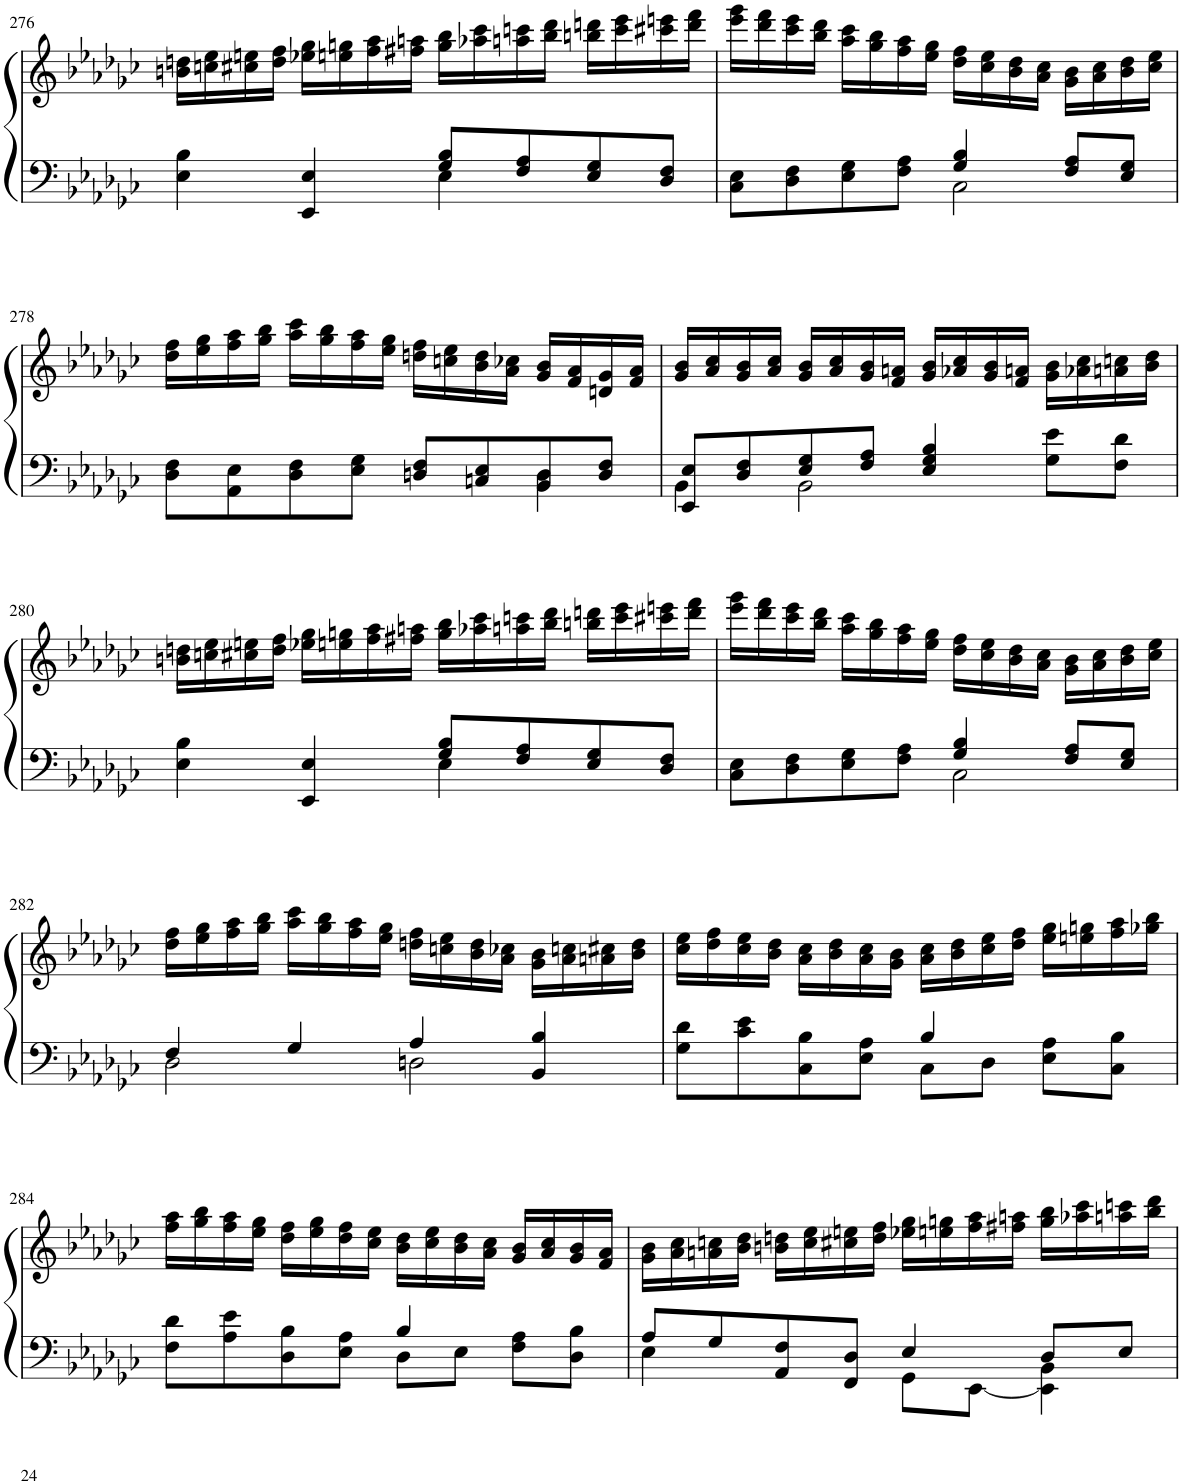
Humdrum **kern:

**kern	**kern
*part2	*part1
*staff2	*staff1
*I"Piano	*I"Piano
*I'Pno	*I'Pno
!!LO:PB:g=z
*clefF4	*clefG2
*k[b-e-a-d-g-c-]	*k[b-e-a-d-g-c-]
*M4/4	*M4/4
=276	=276
*^	*
4E-\ 4B-\	2ryy	16bn\ 16ddn\LL
.	.	16ccn\ 16ee-\
.	.	16cc#X\ 16een\
.	.	16dd\ 16ff\JJ
4EE-/ 4E-/	.	16ee-X\ 16gg-\LL
.	.	16een\ 16ggn\
.	.	16ff\ 16aa-\
.	.	16ff#X\ 16aan\JJ
8G-/ 8B-/L	4E-\	16gg\ 16bb-\LL
.	.	16aa-X\ 16ccc-\
8F/ 8A-/	.	16aan\ 16cccn\
.	.	16bb-\ 16ddd-\JJ
8E-/ 8G-/	4ryy	16bbn\ 16dddn\LL
.	.	16ccc\ 16eee-\
8D-/ 8F/J	.	16ccc#X\ 16eeen\
.	.	16ddd\ 16fff\JJ
=277	=277	=277
8C-\ 8E-\L	2ryy	16eee-\ 16ggg-\LL
.	.	16ddd-\ 16fff\
8D-\ 8F\	.	16ccc-\ 16eee-\
.	.	16bb-\ 16ddd-\JJ
8E-\ 8G-\	.	16aa-\ 16ccc-\LL
.	.	16gg-\ 16bb-\
8F\ 8A-\J	.	16ff\ 16aa-\
.	.	16ee-\ 16gg-\JJ
4G-/ 4B-/	2C-\	16dd-\ 16ff\LL
.	.	16cc-\ 16ee-\
.	.	16b-\ 16dd-\
.	.	16a-\ 16cc-\JJ
8F/ 8A-/L	.	16g-\ 16b-\LL
.	.	16a-\ 16cc-\
8E-/ 8G-/J	.	16b-\ 16dd-\
.	.	16cc-\ 16ee-\JJ
!!LO:LB:g=z
=278	=278	=278
8D-\ 8F\L	2.ryy	16dd-\ 16ff\LL
.	.	16ee-\ 16gg-\
8AA-\ 8E-\	.	16ff\ 16aa-\
.	.	16gg-\ 16bb-\JJ
8D-\ 8F\	.	16aa-\ 16ccc-\LL
.	.	16gg-\ 16bb-\
8E-\ 8G-\J	.	16ff\ 16aa-\
.	.	16ee-\ 16gg-\JJ
8Dn/ 8F/L	.	16ddn\ 16ff\LL
.	.	16ccn\ 16ee-\
8Cn/ 8E-/	.	16b-\ 16dd\
.	.	16a-\ 16cc-X\JJ
8BB-/ 8D/	4BB-\ 4D\	16g-/ 16b-/LL
.	.	16f/ 16a-/
8D/ 8F/J	.	16dn/ 16g-/
.	.	16f/ 16a-/JJ
=279	=279	=279
8EE-/ 8E-/L	4BB-\	16g-/ 16b-/LL
.	.	16a-/ 16cc-/
8D-/ 8F/	.	16g-/ 16b-/
.	.	16a-/ 16cc-/JJ
8E-/ 8G-/	2BB-\	16g-/ 16b-/LL
.	.	16a-/ 16cc-/
8F/ 8A-/J	.	16g-/ 16b-/
.	.	16f/ 16an/JJ
4E-/ 4G-/ 4B-/	.	16g-/ 16b-/LL
.	.	16a-X/ 16cc-/
.	.	16g-/ 16b-/
.	.	16f/ 16an/JJ
8G-\ 8e-\L	4ryy	16g-\ 16b-\LL
.	.	16a-X\ 16cc-\
8F\ 8d-\J	.	16an\ 16ccn\
.	.	16b-\ 16dd-\JJ
!!LO:LB:g=z
=280	=280	=280
4E-\ 4B-\	2ryy	16bn\ 16ddn\LL
.	.	16ccn\ 16ee-\
.	.	16cc#X\ 16een\
.	.	16dd\ 16ff\JJ
4EE-/ 4E-/	.	16ee-X\ 16gg-\LL
.	.	16een\ 16ggn\
.	.	16ff\ 16aa-\
.	.	16ff#X\ 16aan\JJ
8G-/ 8B-/L	4E-\	16gg\ 16bb-\LL
.	.	16aa-X\ 16ccc-\
8F/ 8A-/	.	16aan\ 16cccn\
.	.	16bb-\ 16ddd-\JJ
8E-/ 8G-/	4ryy	16bbn\ 16dddn\LL
.	.	16ccc\ 16eee-\
8D-/ 8F/J	.	16ccc#X\ 16eeen\
.	.	16ddd\ 16fff\JJ
=281	=281	=281
8C-\ 8E-\L	2ryy	16eee-\ 16ggg-\LL
.	.	16ddd-\ 16fff\
8D-\ 8F\	.	16ccc-\ 16eee-\
.	.	16bb-\ 16ddd-\JJ
8E-\ 8G-\	.	16aa-\ 16ccc-\LL
.	.	16gg-\ 16bb-\
8F\ 8A-\J	.	16ff\ 16aa-\
.	.	16ee-\ 16gg-\JJ
4G-/ 4B-/	2C-\	16dd-\ 16ff\LL
.	.	16cc-\ 16ee-\
.	.	16b-\ 16dd-\
.	.	16a-\ 16cc-\JJ
8F/ 8A-/L	.	16g-\ 16b-\LL
.	.	16a-\ 16cc-\
8E-/ 8G-/J	.	16b-\ 16dd-\
.	.	16cc-\ 16ee-\JJ
!!LO:LB:g=z
=282	=282	=282
4F/	2D-\	16dd-\ 16ff\LL
.	.	16ee-\ 16gg-\
.	.	16ff\ 16aa-\
.	.	16gg-\ 16bb-\JJ
4G-/	.	16aa-\ 16ccc-\LL
.	.	16gg-\ 16bb-\
.	.	16ff\ 16aa-\
.	.	16ee-\ 16gg-\JJ
4A-/	2Dn\	16ddn\ 16ff\LL
.	.	16ccn\ 16ee-\
.	.	16b-\ 16dd\
.	.	16a-\ 16cc-X\JJ
4BB-/ 4B-/	.	16g-\ 16b-\LL
.	.	16a-\ 16ccn\
.	.	16an\ 16cc#X\
.	.	16b-\ 16dd\JJ
=283	=283	=283
8G-\ 8d-\L	2ryy	16cc-\ 16ee-\LL
.	.	16dd-\ 16ff\
8c-\ 8e-\	.	16cc-\ 16ee-\
.	.	16b-\ 16dd-\JJ
8C-\ 8B-\	.	16a-\ 16cc-\LL
.	.	16b-\ 16dd-\
8E-\ 8A-\J	.	16a-\ 16cc-\
.	.	16g-\ 16b-\JJ
4B-/	8C-\L	16a-\ 16cc-\LL
.	.	16b-\ 16dd-\
.	8D-\J	16cc-\ 16ee-\
.	.	16dd-\ 16ff\JJ
8E-\ 8A-\L	4ryy	16ee-\ 16gg-\LL
.	.	16een\ 16ggn\
8C-\ 8B-\J	.	16ff\ 16aa-\
.	.	16gg-X\ 16bb-\JJ
!!LO:LB:g=z
=284	=284	=284
8F\ 8d-\L	2ryy	16ff\ 16aa-\LL
.	.	16gg-\ 16bb-\
8A-\ 8e-\	.	16ff\ 16aa-\
.	.	16ee-\ 16gg-\JJ
8D-\ 8B-\	.	16dd-\ 16ff\LL
.	.	16ee-\ 16gg-\
8E-\ 8A-\J	.	16dd-\ 16ff\
.	.	16cc-\ 16ee-\JJ
4B-/	8D-\L	16b-\ 16dd-\LL
.	.	16cc-\ 16ee-\
.	8E-\J	16b-\ 16dd-\
.	.	16a-\ 16cc-\JJ
8F\ 8A-\L	4ryy	16g-/ 16b-/LL
.	.	16a-/ 16cc-/
8D-\ 8B-\J	.	16g-/ 16b-/
.	.	16f/ 16a-/JJ
=285	=285	=285
8A-/L	4E-\	16g-\ 16b-\LL
.	.	16a-\ 16cc-\
8G-/	.	16an\ 16ccn\
.	.	16b-\ 16dd-\JJ
8AA-/ 8F/	4ryy	16bn\ 16ddn\LL
.	.	16cc\ 16ee-\
8FF/ 8D-/J	.	16cc#X\ 16een\
.	.	16dd\ 16ff\JJ
4E-/	8GG-\L	16ee-X\ 16gg-\LL
.	.	16een\ 16ggn\
.	[8EE-\J	16ff\ 16aa-\
.	.	16ff#X\ 16aan\JJ
8D-/L	4EE-\] 4BB-\	16gg\ 16bb-\LL
.	.	16aa-X\ 16ccc-\
8E-/J	.	16aan\ 16cccn\
.	.	16bb-\ 16ddd-\JJ
*v	*v	*
=	=
*-	*-
